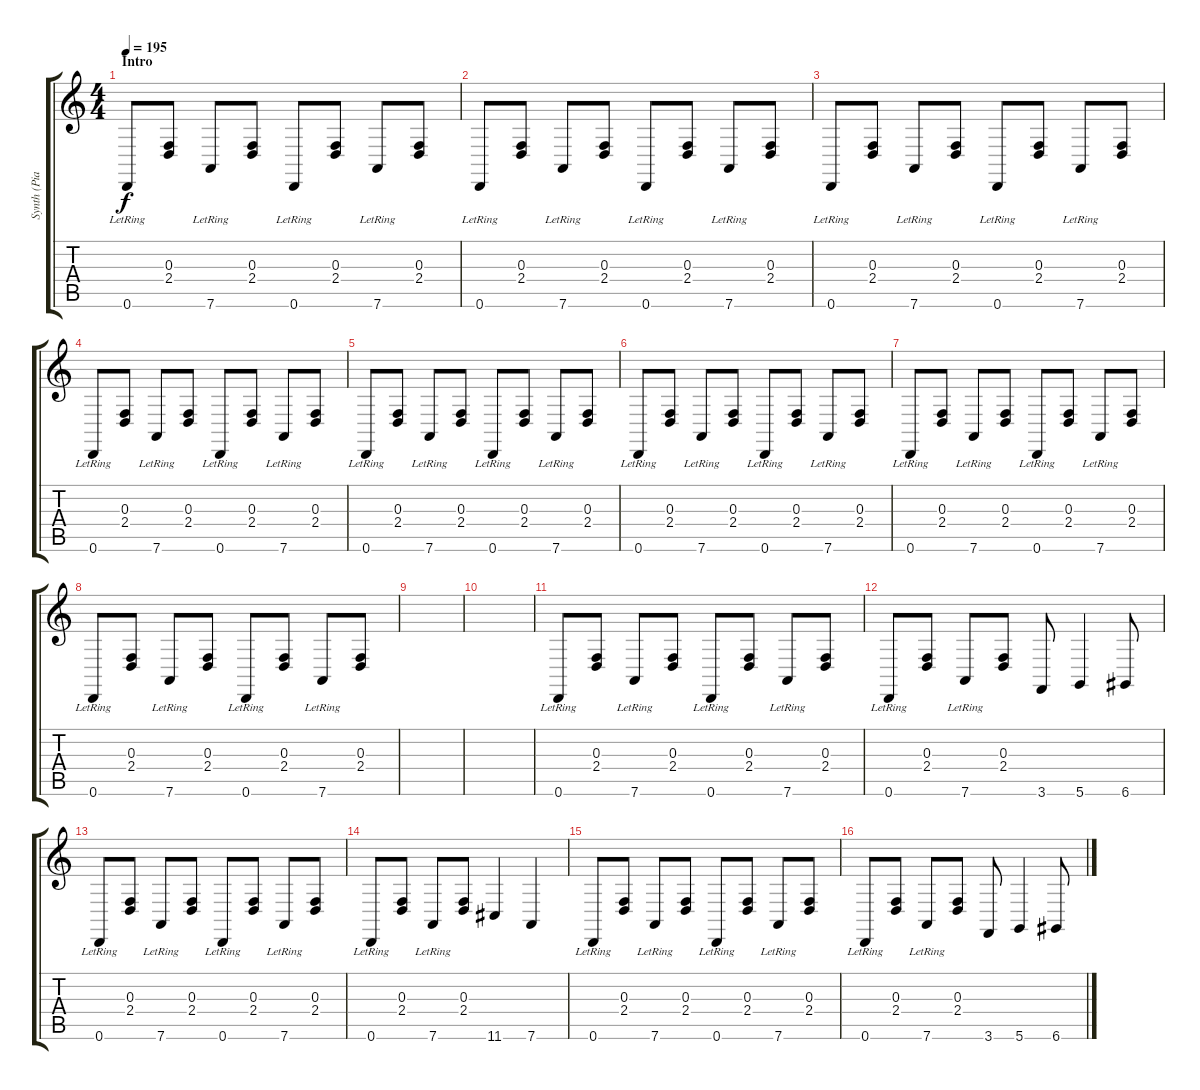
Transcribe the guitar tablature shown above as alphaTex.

\track ("Synth (Piano)" "Synth (Pia") {instrument brightacousticpiano}
\staff {score tabs}
\tuning (D4 A3 F3 C3 G2 D2) {hide}
\ts (4 4)
\section ("" "Intro")
\tempo 195
\clef g2
\ks c
0.6{lr}.8{dy f instrument brightacousticpiano} (0.3 2.4).8 7.6{lr}.8 (0.3 2.4).8 0.6{lr}.8 (0.3 2.4).8 7.6{lr}.8 (0.3 2.4).8 |
0.6{lr}.8 (0.3 2.4).8 7.6{lr}.8 (0.3 2.4).8 0.6{lr}.8 (0.3 2.4).8 7.6{lr}.8 (0.3 2.4).8 |
0.6{lr}.8 (0.3 2.4).8 7.6{lr}.8 (0.3 2.4).8 0.6{lr}.8 (0.3 2.4).8 7.6{lr}.8 (0.3 2.4).8 |
0.6{lr}.8 (0.3 2.4).8 7.6{lr}.8 (0.3 2.4).8 0.6{lr}.8 (0.3 2.4).8 7.6{lr}.8 (0.3 2.4).8 |
0.6{lr}.8 (0.3 2.4).8 7.6{lr}.8 (0.3 2.4).8 0.6{lr}.8 (0.3 2.4).8 7.6{lr}.8 (0.3 2.4).8 |
0.6{lr}.8 (0.3 2.4).8 7.6{lr}.8 (0.3 2.4).8 0.6{lr}.8 (0.3 2.4).8 7.6{lr}.8 (0.3 2.4).8 |
0.6{lr}.8 (0.3 2.4).8 7.6{lr}.8 (0.3 2.4).8 0.6{lr}.8 (0.3 2.4).8 7.6{lr}.8 (0.3 2.4).8 |
0.6{lr}.8 (0.3 2.4).8 7.6{lr}.8 (0.3 2.4).8 0.6{lr}.8 (0.3 2.4).8 7.6{lr}.8 (0.3 2.4).8 |
|
|
0.6{lr}.8 (0.3 2.4).8 7.6{lr}.8 (0.3 2.4).8 0.6{lr}.8 (0.3 2.4).8 7.6{lr}.8 (0.3 2.4).8 |
0.6{lr}.8 (0.3 2.4).8 7.6{lr}.8 (0.3 2.4).8 3.6.8 5.6.4 6.6.8 |
0.6{lr}.8 (0.3 2.4).8 7.6{lr}.8 (0.3 2.4).8 0.6{lr}.8 (0.3 2.4).8 7.6{lr}.8 (0.3 2.4).8 |
0.6{lr}.8 (0.3 2.4).8 7.6{lr}.8 (0.3 2.4).8 11.6.4 7.6.4 |
0.6{lr}.8 (0.3 2.4).8 7.6{lr}.8 (0.3 2.4).8 0.6{lr}.8 (0.3 2.4).8 7.6{lr}.8 (0.3 2.4).8 |
0.6{lr}.8 (0.3 2.4).8 7.6{lr}.8 (0.3 2.4).8 3.6.8 5.6.4 6.6.8
